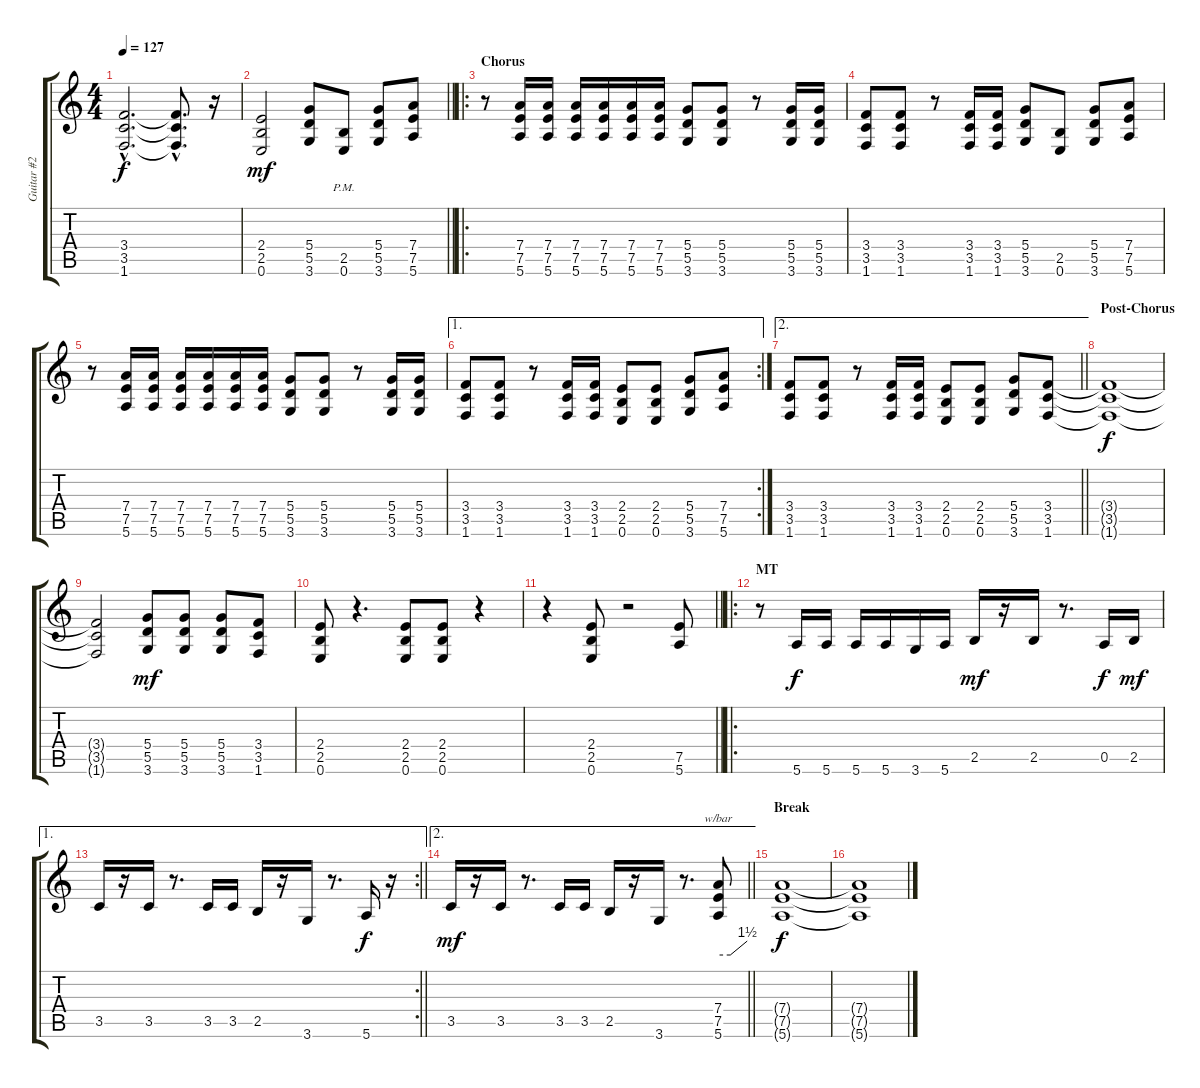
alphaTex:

\track ("Guitar #2" "Guitar #2") {instrument distortionguitar}
\staff {score tabs}
\tuning (E4 B3 G3 D3 A2 E2) {hide}
\ts (4 4)
\tempo 127
\clef g2
\ks c
(3.4{hac t} 3.5{hac t} 1.6{hac t}).2{d dy f} (3.4{hac t} 3.5{hac t} 1.6{hac t}).8{d} r.16 |
\barLineRight lightlight
(2.4 2.5 0.6).2{dy mf} (5.4 5.5 3.6).8 (2.5{pm} 0.6{pm}).8 (5.4 5.5 3.6).8 (7.4 7.5 5.6).8 |
\ro
\section ("" "Chorus")
r.8 (7.4 7.5 5.6).16 (7.4 7.5 5.6).16 (7.4 7.5 5.6).16 (7.4 7.5 5.6).16 (7.4 7.5 5.6).16 (7.4 7.5 5.6).16 (5.4 5.5 3.6).8 (5.4 5.5 3.6).8 r.8 (5.4 5.5 3.6).16 (5.4 5.5 3.6).16 |
(3.4 3.5 1.6).8 (3.4 3.5 1.6).8 r.8 (3.4 3.5 1.6).16 (3.4 3.5 1.6).16 (5.4 5.5 3.6).8 (2.5 0.6).8 (5.4 5.5 3.6).8 (7.4 7.5 5.6).8 |
r.8 (7.4 7.5 5.6).16 (7.4 7.5 5.6).16 (7.4 7.5 5.6).16 (7.4 7.5 5.6).16 (7.4 7.5 5.6).16 (7.4 7.5 5.6).16 (5.4 5.5 3.6).8 (5.4 5.5 3.6).8 r.8 (5.4 5.5 3.6).16 (5.4 5.5 3.6).16 |
\ae 1
\rc 2
(3.4 3.5 1.6).8 (3.4 3.5 1.6).8 r.8 (3.4 3.5 1.6).16 (3.4 3.5 1.6).16 (2.4 2.5 0.6).8 (2.4 2.5 0.6).8 (5.4 5.5 3.6).8 (7.4 7.5 5.6).8 |
\ae 2
\barLineRight lightlight
(3.4 3.5 1.6).8 (3.4 3.5 1.6).8 r.8 (3.4 3.5 1.6).16 (3.4 3.5 1.6).16 (2.4 2.5 0.6).8 (2.4 2.5 0.6).8 (5.4 5.5 3.6).8 (3.4 3.5 1.6).8 |
\section ("" "Post-Chorus")
(3.4{t} 3.5{t} 1.6{t}).1{dy f} |
(3.4{t} 3.5{t} 1.6{t}).2 (5.4 5.5 3.6).8{dy mf} (5.4 5.5 3.6).8 (5.4 5.5 3.6).8 (3.4 3.5 1.6).8 |
(2.4 2.5 0.6).8 r.4{d} (2.4 2.5 0.6).8 (2.4 2.5 0.6).8 r.4 |
\barLineRight lightlight
r.4 (2.4 2.5 0.6).8 r.2 (7.5 5.6).8 |
\ro
\section ("" "MT")
r.8 5.6.16{dy f} 5.6.16 5.6.16 5.6.16 3.6.16 5.6.16 2.5.16{dy mf} r.16 2.5.16 r.8{d} 0.5.16{dy f} 2.5.16{dy mf} |
\ae 1
\rc 2
\barLineRight lightlight
3.5.16 r.16 3.5.16 r.8{d} 3.5.16 3.5.16 2.5.16 r.16 3.6.16 r.8{d} 5.6.16{dy f} r.16 |
\ae 2
\barLineRight lightlight
3.5.16{dy mf} r.16 3.5.16 r.8{d} 3.5.16 3.5.16 2.5.16 r.16 3.6.16 r.8{d} (7.4 7.5 5.6).8{tbe (custom default 0 0 25 0 60 6)} |
\section ("" "Break")
(7.4{t} 7.5{t} 5.6{t}).1{dy f} |
(7.4{t} 7.5{t} 5.6{t}).1
